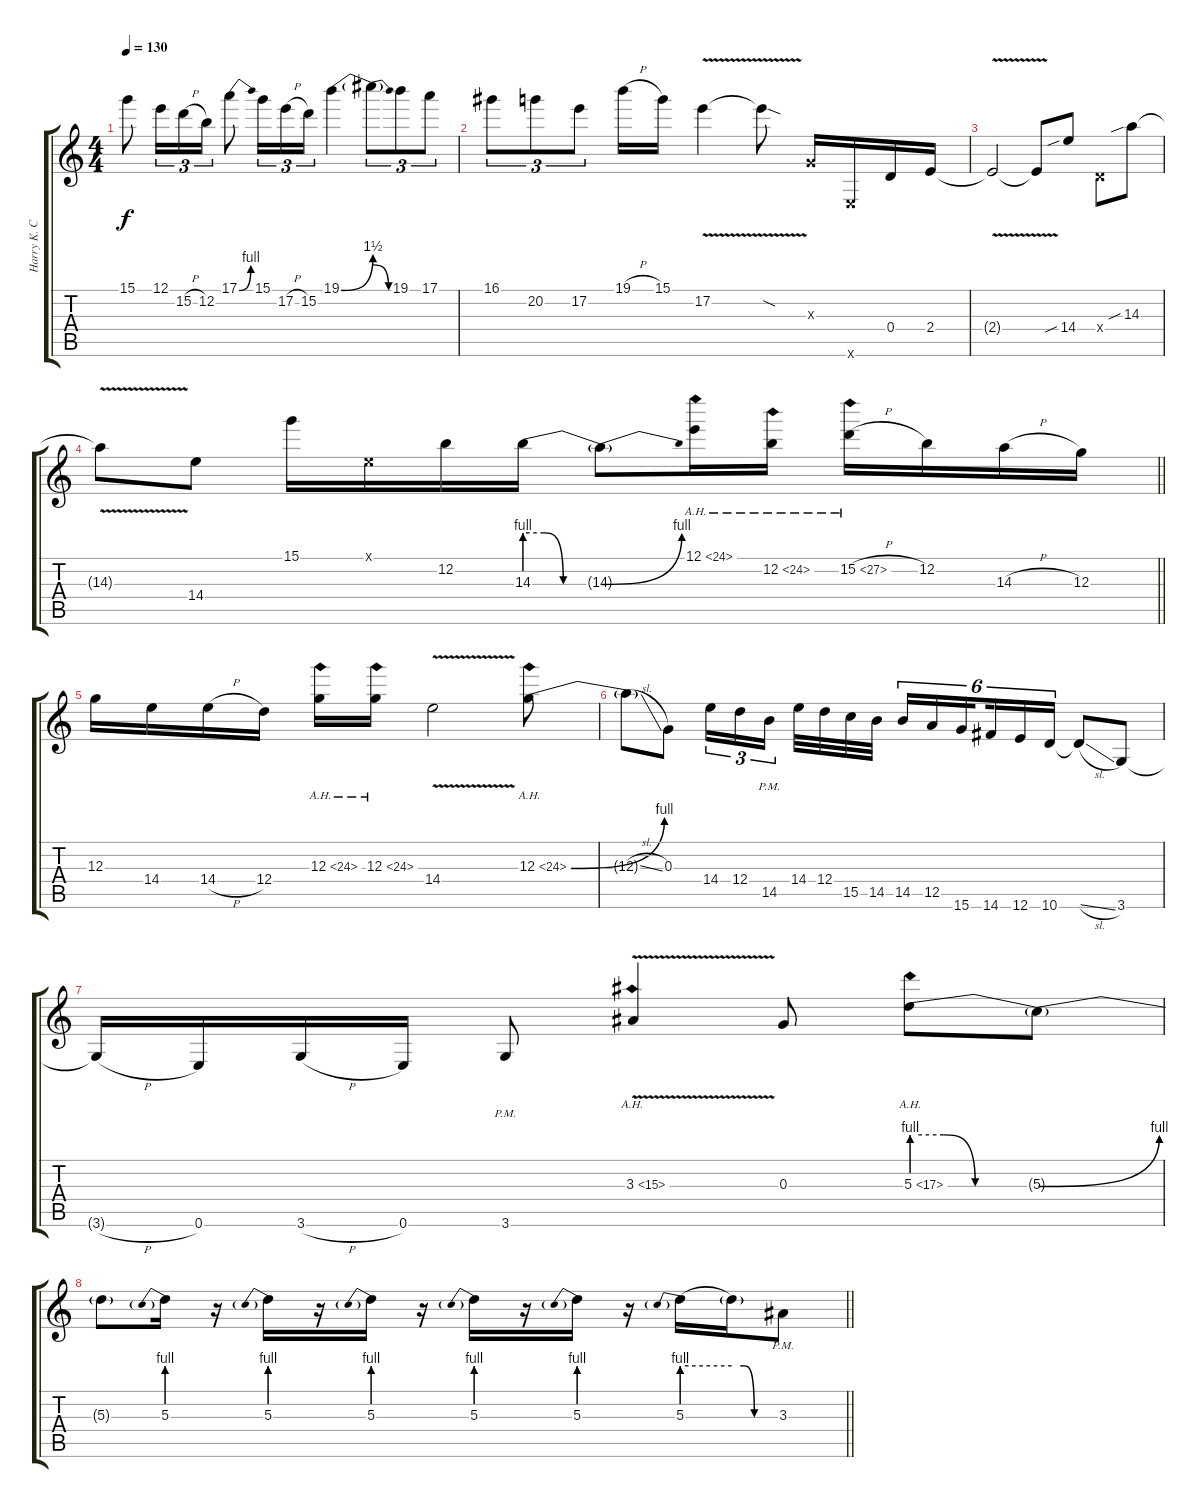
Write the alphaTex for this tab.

\track ("Harry K. Cody" "Harry K. C") {instrument distortionguitar}
\staff {score tabs}
\tuning (E4 B3 G3 D3 A2 E2) {hide}
\ts (4 4)
\tempo 130
\clef g2
\ks c
15.1{t}.8{dy f} 12.1.16{tu (3 2)} 15.2{h}.16{tu (3 2)} 12.2.16{tu (3 2)} 17.1{be (bend 0 0 60 4)}.8 15.1.16{tu (3 2)} 17.2{h}.16{tu (3 2)} 15.2.16{tu (3 2)} 19.1{be (bend 0 0 60 6)}.4 19.1{be (release 0 4 60 0) t}.8{tu (3 2)} 19.1.8{tu (3 2)} 17.1.8{tu (3 2)} |
16.1.8{tu (3 2)} 20.2.8{tu (3 2)} 17.2.8{tu (3 2)} 19.1{h}.16 15.1.16 17.2{v}.4 17.2{sod t}.8 0.3{x}.16 0.6{x}.16 0.4.16 2.4.16 |
2.4{v t}.2 2.4{t}.8 14.4{sib}.8 0.4{x}.8 14.3{sib}.8 |
\barLineRight lightlight
14.3{v t}.8 14.4.8 15.1.16 0.1{x}.16 12.2.16 14.3{be (custom 0 4 15 4 30 0 60 0)}.16 14.3{be (bend 0 0 60 4) t}.8 12.1{ah 12}.16 12.2{ah 12}.16 15.2{ah 12 h}.16 12.2.16 14.3{h}.16 12.3.16 |
12.3.16 14.4.16 14.4{h}.16 12.4.16 12.3{ah 12}.16 12.3{ah 12}.16 14.4{v}.2 12.3{be (bend 0 0 60 4) ah 12}.8 |
12.3{sl t}.8 0.3.8 14.4.16{tu (3 2)} 12.4.16{tu (3 2)} 14.5{pm}.16{tu (3 2) beam splitsecondary} 14.4.32 12.4.32 15.5.32 14.5.32 14.5.16{tu (6 4)} 12.5.16{tu (6 4)} 15.6.16{tu (6 4) beam splitsecondary} 14.6.16{tu (6 4)} 12.6.16{tu (6 4)} 10.6.16{tu (6 4)} 10.6{sl t}.8 3.6.8 |
3.6{h t}.16 0.6.16 3.6{h}.16 0.6.16 3.6{pm}.8 3.3{ah 12 v}.4 0.3.8 5.3{be (custom 0 4 15 4 30 0 60 0) ah 12}.8 5.3{be (bend 0 0 60 4) t}.8 |
\barLineRight lightlight
5.3{t}.8 5.3{be (prebend 0 4 60 4)}.16 r.16 5.3{be (prebend 0 4 60 4)}.16 r.16 5.3{be (prebend 0 4 60 4)}.16 r.16 5.3{be (prebend 0 4 60 4)}.16 r.16 5.3{be (prebend 0 4 60 4)}.16 r.16 5.3{be (prebend 0 4 60 4)}.16 5.3{be (custom 0 4 15 4 30 0 60 0) t}.16 3.3{pm}.8
